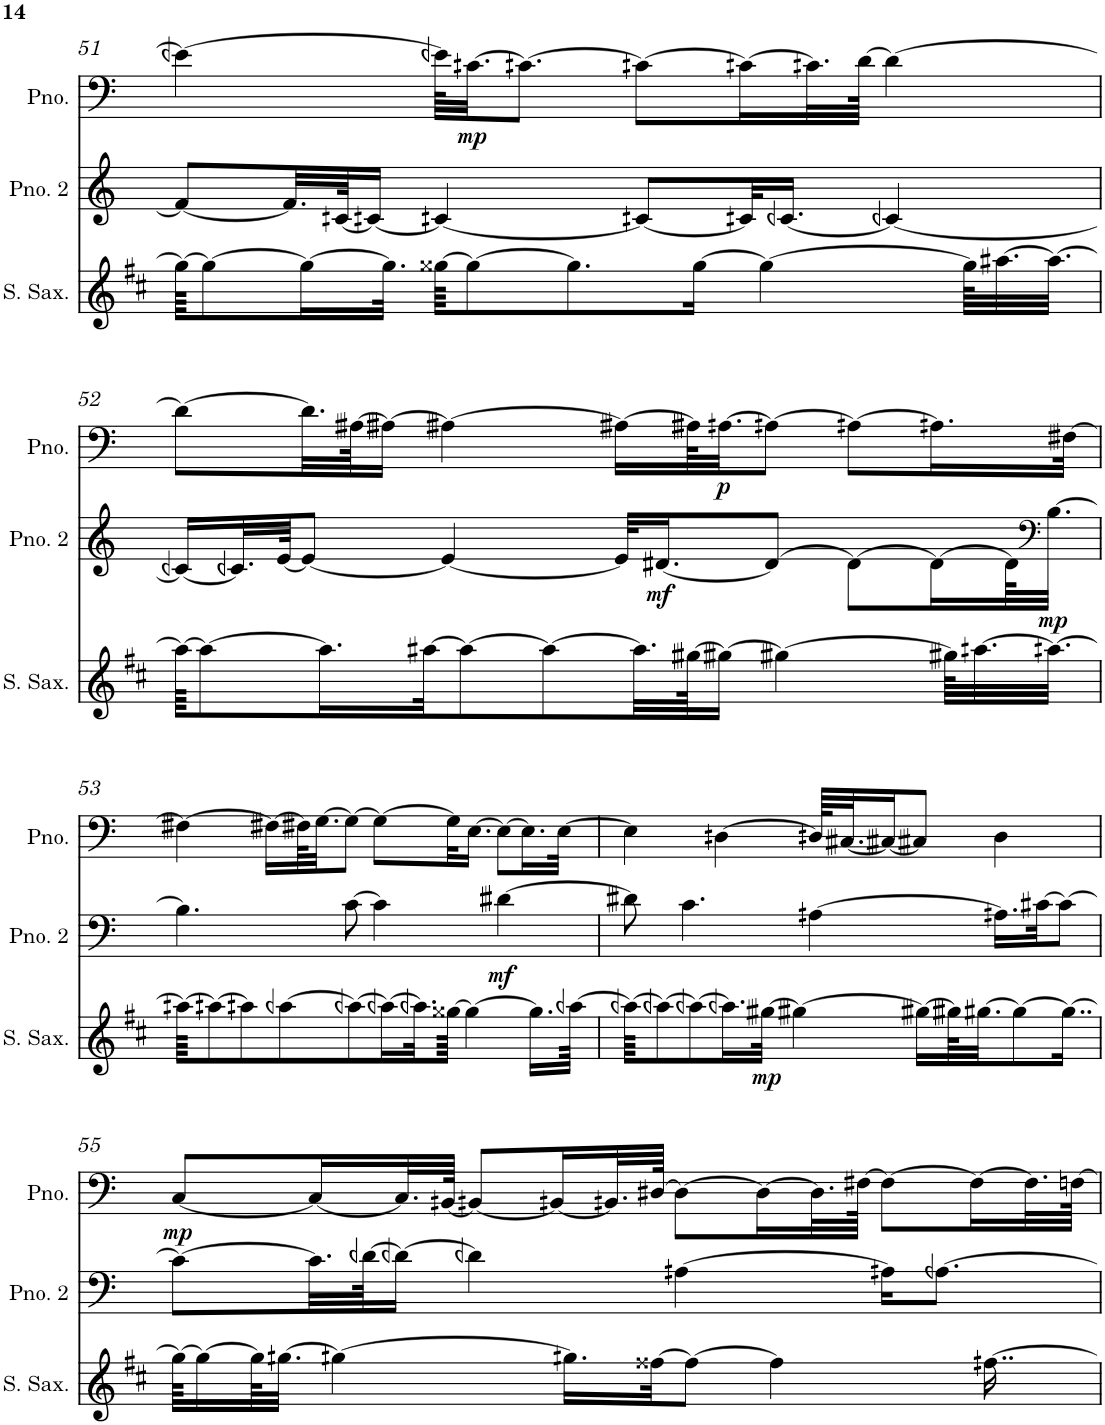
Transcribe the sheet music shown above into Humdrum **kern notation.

**kern	**dynam	**kern	**dynam	**kern	**dynam
*part3	*part3	*part2	*part2	*part1	*part1
*staff3	*staff3	*staff2	*staff2	*staff1	*staff1
*I"Soprano Saxophone	*	*I"Piano 2	*	*I"Piano	*
*I'S. Sax.	*	*I'Pno. 2	*	*I'Pno.	*
!!LO:PB:g=z
*clefG2	*	*clefG2	*	*clefF4	*
*Trd1c2	*	*	*	*	*
*k[f#c#]	*	*k[]	*	*k[]	*
*M4/4	*	*M4/4	*	*M4/4	*
=51	=51	=51	=51	=51	=51
64gg##\KKKL_	.	8f/L_	.	4en\_	.
8gg##\_	.	.	.	.	.
.	.	32.f/LL]	.	.	.
16gg##\L_	.	.	.	.	.
.	.	[64cn/JK	.	.	.
.	.	16cn/JJ_	.	.	.
32.gg##\JJk]	.	.	.	.	.
[64gg##X\KKKL	.	4cn/_	.	64en\KLLL]	.
!	!	!	!	!	!LO:DY:b
8gg##\_	.	.	.	[32.cn\JJ	mp
.	.	.	.	8.cn\J_	.
8.gg##\]	.	.	.	.	.
.	.	8cn/L_	.	8cn\L_	.
[16gg##\Jk	.	.	.	.	.
.	.	32cn/KL]	.	16cn\L_	.
4gg##\_	.	.	.	.	.
.	.	[16.cn/JJ	.	.	.
.	.	.	.	32.cn\L]	.
.	.	.	.	[64d\JJJk	.
.	.	4cn/_	.	4d\_	.
64gg##\KLLL]	.	.	.	.	.
[32.aa#X\	.	.	.	.	.
32.aa#\JJJ_	.	.	.	.	.
!!LO:LB:g=z
=52	=52	=52	=52	=52	=52
64aa#\KKKL_	.	16cn/LL_	.	8d\L_	.
8aa#\_	.	.	.	.	.
.	.	32.cn/L]	.	.	.
.	.	[64e/JJK	.	.	.
.	.	8e/J_	.	32.d\LL]	.
16.aa#\L]	.	.	.	.	.
.	.	.	.	[64An\JK	.
.	.	.	.	16An\JJ_	.
[32aa#X\JK	.	.	.	.	.
.	.	4e/_	.	4An\_	.
8aa#\_	.	.	.	.	.
8aa#\_	.	.	.	.	.
.	.	32e/KLL]	.	16An\LL_	.
32.aa#\LL]	.	.	.	.	.
!	!	!	!LO:DY:b	!	!
.	.	[16.d#X/J	mf	.	.
[64ggn\JK	.	.	.	64An\KL]	.
!	!	!	!	!	!LO:DY:b
16ggn\JJ_	.	.	.	[32.An\JJ	p
.	.	8d#/J_	.	8An\J_	.
4ggn\_	.	.	.	.	.
.	.	8d#\L_	.	8An\L_	.
.	.	16d#\L_	.	16.An\L]	.
64ggn\KLLL]	.	.	.	.	.
[32.aan\	.	.	.	.	.
.	.	64d#\KL]	.	.	.
*	*	*clefF4	*	*	*
!	!	!	!LO:DY:b	!	!
32.aan\JJJ_	.	[32.B\JJJ	mp	.	.
.	.	.	.	[32Fn\JJk	.
!!LO:LB:g=z
=53	=53	=53	=53	=53	=53
64aan\KKKL_	.	4.B\]	.	4Fn\_	.
8aan\_	.	.	.	.	.
8aan\]	.	.	.	.	.
.	.	.	.	16Fn\LL_	.
[8aan\	.	.	.	.	.
.	.	.	.	64Fn\KL]	.
.	.	.	.	[32.G\JJ	.
.	.	[8c\	.	8G\J_	.
8aan\_	.	.	.	.	.
.	.	4c\]	.	8G\L_	.
16aan\L_	.	.	.	.	.
32.aan\L]	.	.	.	.	.
[64gg##X\JJJk	.	.	.	32G\KL]	.
4gg##\_	.	.	.	.	.
.	.	.	.	[16.E\JJ	.
!	!	!	!LO:DY:b	!	!
.	.	[4dn\	mf	8E\L_	.
.	.	.	.	16.E\L]	.
16.gg##\LL]	.	.	.	.	.
.	.	.	.	[32E\JJk	.
[64aan\JJkk	.	.	.	.	.
=54	=54	=54	=54	=54	=54
64aan\KKKL_	.	8dn\]	.	4E\]	.
8aan\_	.	.	.	.	.
.	.	4.c\	.	.	.
8aan\_	.	.	.	.	.
.	.	.	.	[4Dn\	.
16.aan\L]	.	.	.	.	.
!	!LO:DY:b	!	!	!	!
[32ggn\JJk	mp	.	.	.	.
4ggn\_	.	.	.	.	.
.	.	[4An\	.	64Dn/KLLL]	.
.	.	.	.	[32.Cn/J	.
.	.	.	.	16Cn/J_	.
.	.	.	.	8Cn/J]	.
16ggn\LL_	.	.	.	.	.
64ggn\KL]	.	.	.	.	.
[32.gg#X\JJ	.	.	.	.	.
.	.	16.An\LL]	.	4D\	.
8gg#\_	.	.	.	.	.
.	.	[32c#X\JK	.	.	.
.	.	8c#\J_	.	.	.
16..gg#\Jk_	.	.	.	.	.
!!LO:LB:g=z
=55	=55	=55	=55	=55	=55
!	!	!	!	!	!LO:DY:b
64gg#\KKLL_	.	8c#\L_	.	[8C/L	mp
16gg#\_	.	.	.	.	.
64gg#\KL]	.	.	.	.	.
[32.ggn\JJJ	.	.	.	.	.
.	.	32.c#\LL]	.	16C/L_	.
4ggn\_	.	.	.	.	.
.	.	[64dn\JK	.	.	.
.	.	16dn\JJ_	.	32.C/L]	.
.	.	.	.	[64BBn/JJJk	.
.	.	4dn\]	.	8BBn/L_	.
.	.	.	.	16BBn/L_	.
16.ggn\LL]	.	.	.	.	.
.	.	.	.	32.BBn/L]	.
[32ff##X\JK	.	.	.	[64D#X/JJJk	.
.	.	[4An\	.	8D#\L_	.
8ff##\J_	.	.	.	.	.
.	.	.	.	16D#\L_	.
4ff##\]	.	.	.	.	.
.	.	.	.	32.D#\L]	.
.	.	.	.	[64F#X\JJJk	.
.	.	16An\KL]	.	8F#\L_	.
.	.	[8.An\J	.	.	.
.	.	.	.	16F#\L_	.
[16..ffn\	.	.	.	.	.
.	.	.	.	32.F#\L]	.
.	.	.	.	[64Fn\JJJk	.
=	=	=	=	=	=
*-	*-	*-	*-	*-	*-
